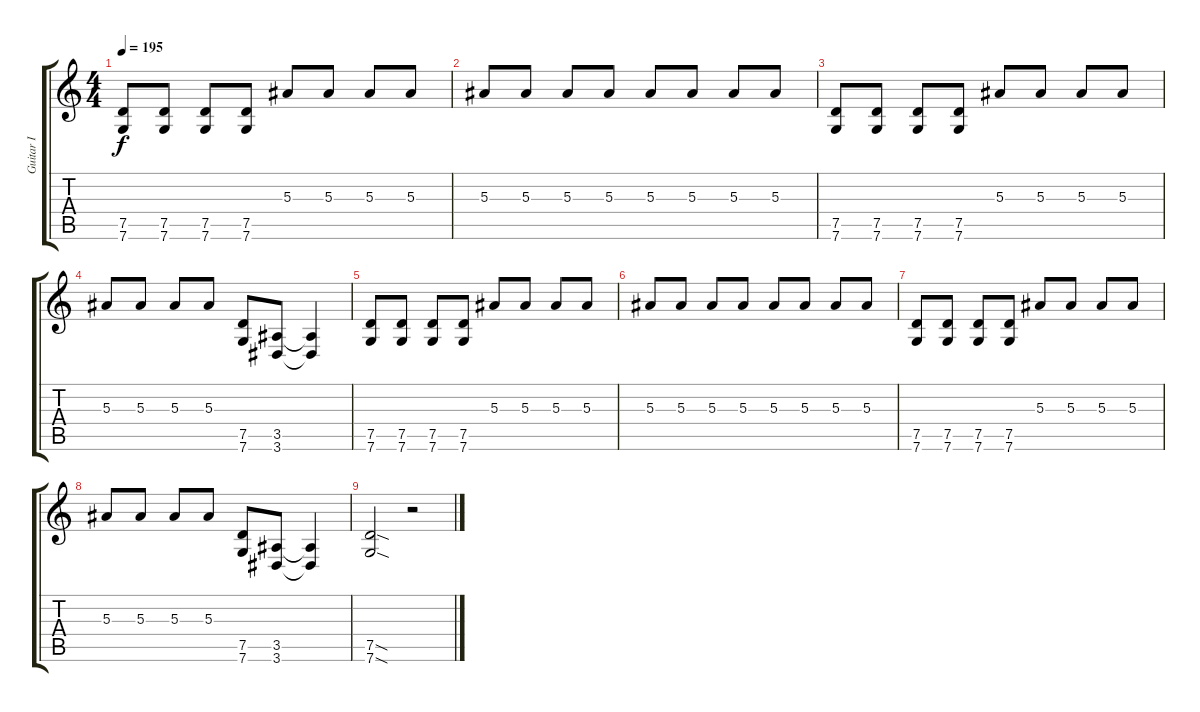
\track ("Guitar I" "Guitar I") {instrument overdrivenguitar}
\staff {score tabs}
\tuning (D4 A3 F3 C3 G2 C2) {hide}
\ts (4 4)
\tempo 195
\clef g2
\ks c
(7.5 7.6).8{dy f} (7.5 7.6).8 (7.5 7.6).8 (7.5 7.6).8 5.3.8 5.3.8 5.3.8 5.3.8 |
5.3.8 5.3.8 5.3.8 5.3.8 5.3.8 5.3.8 5.3.8 5.3.8 |
(7.5 7.6).8 (7.5 7.6).8 (7.5 7.6).8 (7.5 7.6).8 5.3.8 5.3.8 5.3.8 5.3.8 |
5.3.8 5.3.8 5.3.8 5.3.8 (7.5 7.6).8 (3.5 3.6).8 (3.5{t} 3.6{t}).4 |
(7.5 7.6).8 (7.5 7.6).8 (7.5 7.6).8 (7.5 7.6).8 5.3.8 5.3.8 5.3.8 5.3.8 |
5.3.8 5.3.8 5.3.8 5.3.8 5.3.8 5.3.8 5.3.8 5.3.8 |
(7.5 7.6).8 (7.5 7.6).8 (7.5 7.6).8 (7.5 7.6).8 5.3.8 5.3.8 5.3.8 5.3.8 |
5.3.8 5.3.8 5.3.8 5.3.8 (7.5 7.6).8 (3.5 3.6).8 (3.5{t} 3.6{t}).4 |
(7.5{sod} 7.6{sod}).2 r.2
